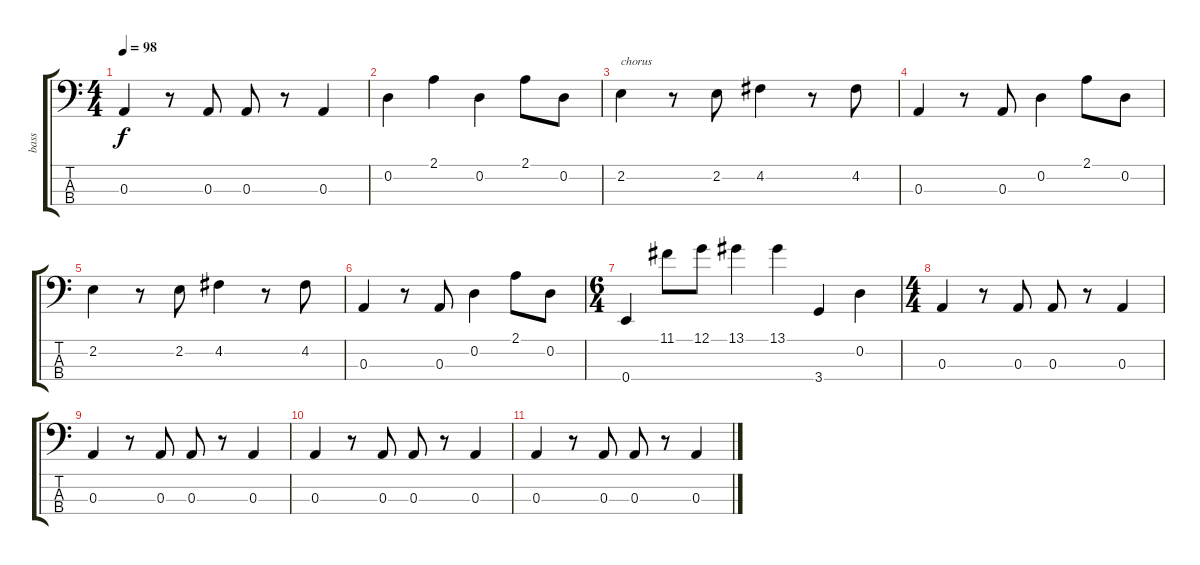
\track ("bass" "bass") {instrument electricbassfinger}
\staff {score tabs}
\tuning (G2 D2 A1 E1) {hide}
\ts (4 4)
\tempo 98
\clef f4
\ks c
0.3.4{dy f} r.8 0.3.8 0.3.8 r.8 0.3.4 |
0.2.4 2.1.4 0.2.4 2.1.8 0.2.8 |
2.2.4{txt "chorus"} r.8 2.2.8 4.2.4 r.8 4.2.8 |
0.3.4 r.8 0.3.8 0.2.4 2.1.8 0.2.8 |
2.2.4 r.8 2.2.8 4.2.4 r.8 4.2.8 |
0.3.4 r.8 0.3.8 0.2.4 2.1.8 0.2.8 |
\ts (6 4)
0.4.4 11.1.8 12.1.8 13.1.4 13.1.4 3.4.4 0.2.4 |
\ts (4 4)
0.3.4 r.8 0.3.8 0.3.8 r.8 0.3.4 |
0.3.4 r.8 0.3.8 0.3.8 r.8 0.3.4 |
0.3.4 r.8 0.3.8 0.3.8 r.8 0.3.4 |
0.3.4 r.8 0.3.8 0.3.8 r.8 0.3.4
